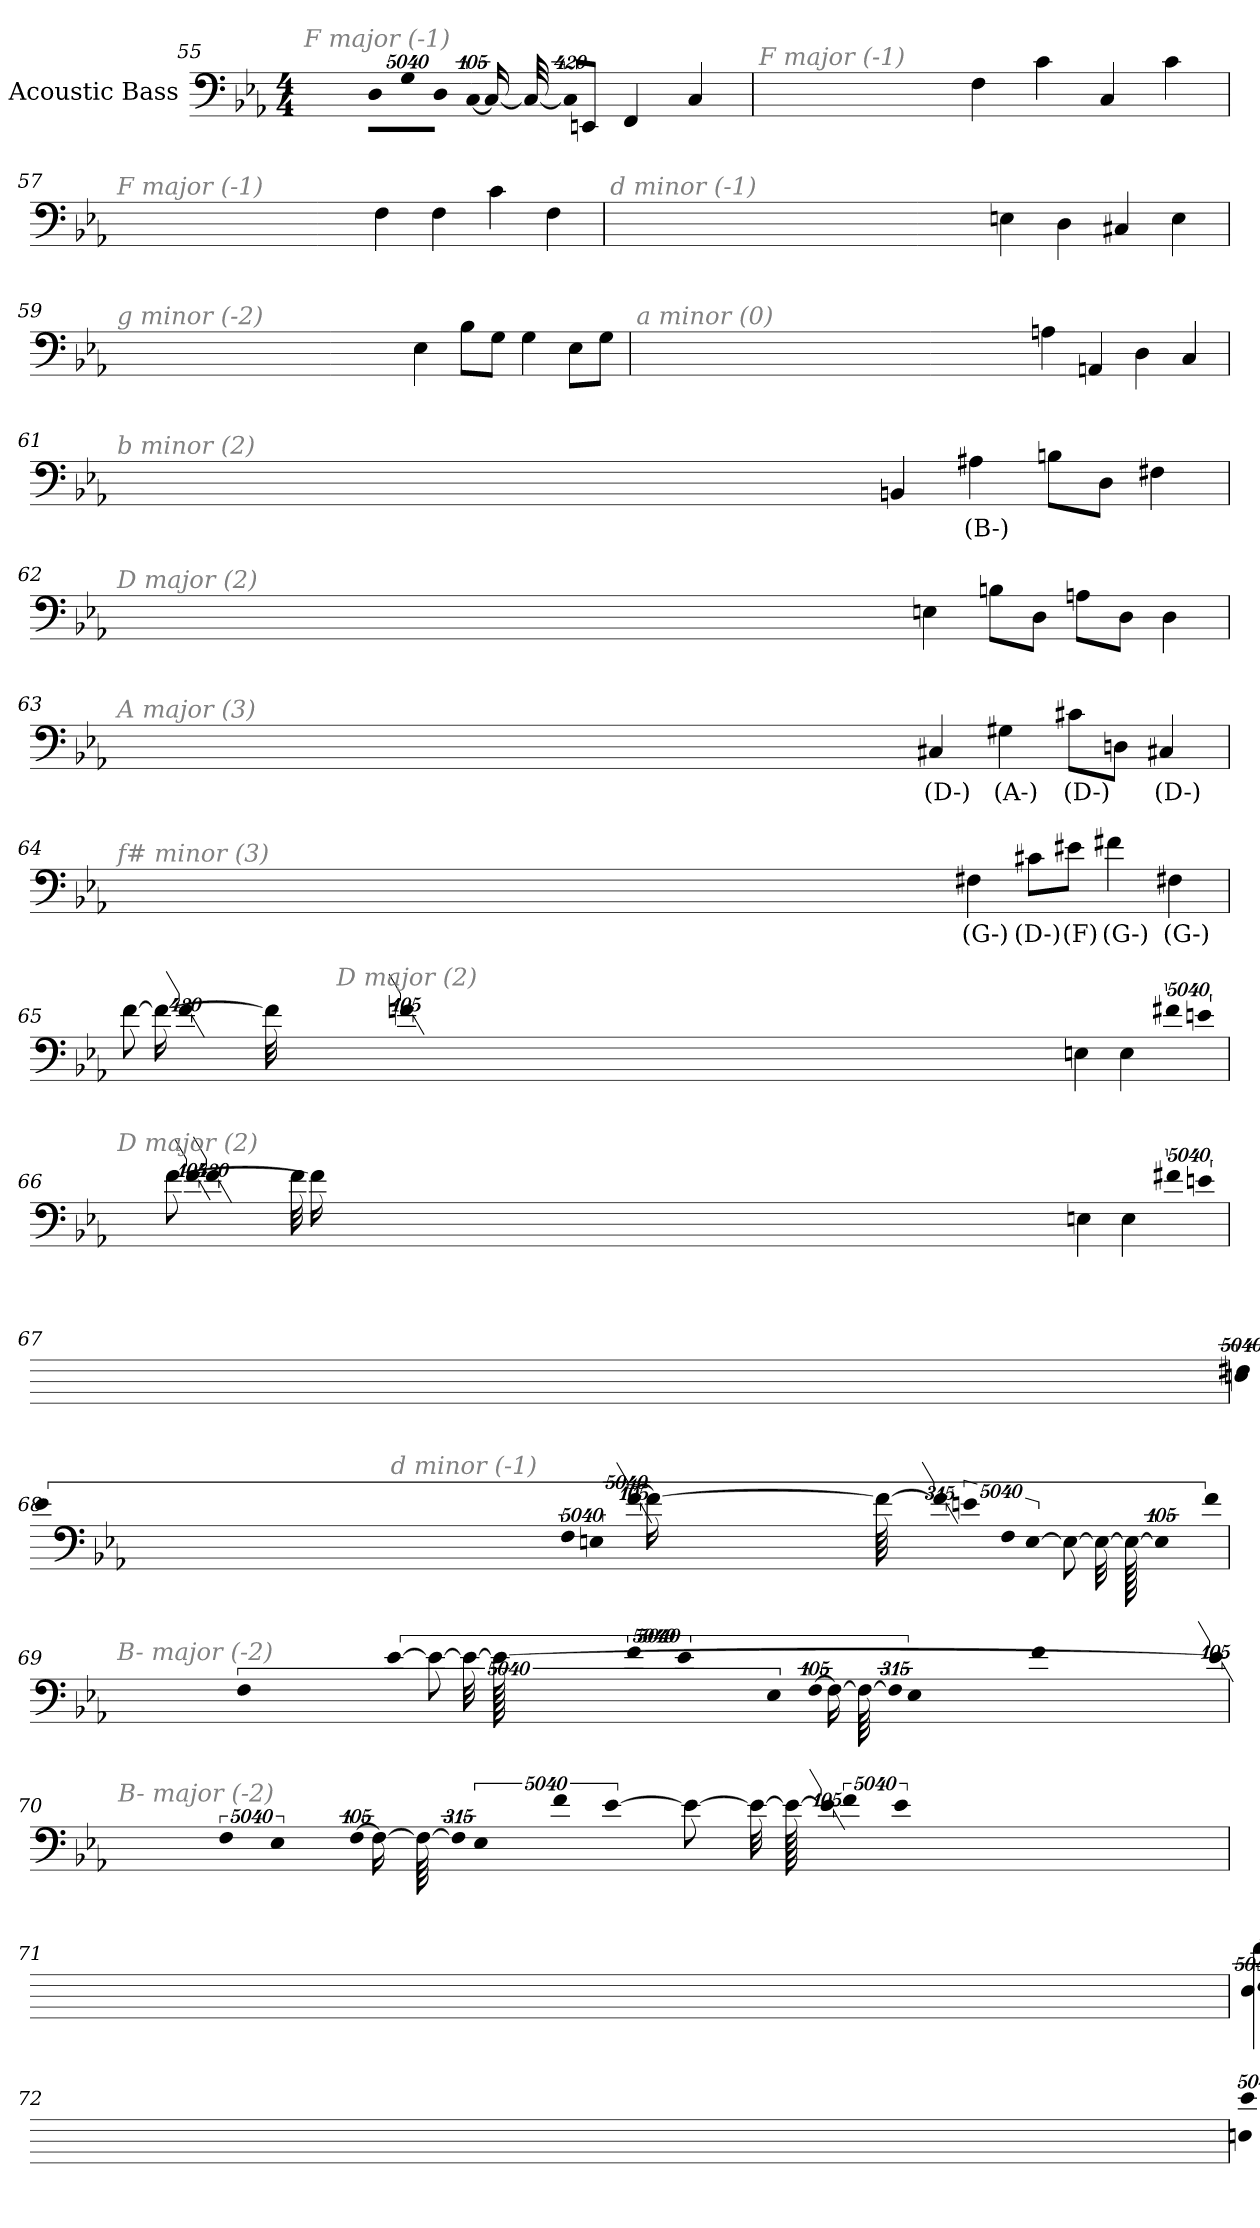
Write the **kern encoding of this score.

**kern	**text
*part1	*part1
*staff1	*staff1
*I"Acoustic Bass	*
*clefF4	*
*ITrd7c12	*
*k[b-e-a-]	*
*E-:	*
*M4/4	*
=55	=55
!LO:TX:i:color=#808080:t=F major (-1)	!
!LO:N:vis=8	!
40320%3347DDL	.
!LO:N:vis=8	!
40320%3347GG	.
!LO:N:vis=8	!
40320%3347DDJ	.
!LO:N:vis=1024	!
[13440%13CCL	.
16CCL_	.
32CCL_	.
!LO:N:vis=1024%31	!
13440%407CCL]	.
8EEEnJ	.
4FFF	.
4CC	.
=56	=56
!LO:TX:i:color=#808080:t=F major (-1)	!
4FF	.
4C	.
4CC	.
4C	.
=57	=57
!LO:TX:i:color=#808080:t=F major (-1)	!
4FF	.
4FF	.
4C	.
4FF	.
=58	=58
!LO:TX:i:color=#808080:t=d minor (-1)	!
4EEn	.
4DD	.
4CC#X	.
4EE	.
=59	=59
!LO:TX:i:color=#808080:t=g minor (-2)	!
4EE-	.
8BB-L	.
8GGJ	.
4GG	.
8EE-L	.
8GGJ	.
=60	=60
!LO:TX:i:color=#808080:t=a minor (0)	!
4AAn	.
4AAAn	.
4DD	.
4CC	.
=61	=61
!LO:TX:i:color=#808080:t=b minor (2)	!
4BBBn	.
4AA#Xi	(B-)
8BBnL	.
8DDJ	.
4FF#X	.
=62	=62
!LO:TX:i:color=#808080:t=D major (2)	!
4EEn	.
8BBnL	.
8DDJ	.
8AAnL	.
8DDJ	.
4DD	.
=63	=63
!LO:TX:i:color=#808080:t=A major (3)	!
4CC#Xi	(D-)
4GG#Xi	(A-)
8C#XiL	(D-)
8DDnJ	.
4CC#Xi	(D-)
=64	=64
!LO:TX:i:color=#808080:t=f# minor (3)	!
4FF#Xi	(G-)
8C#XiL	(D-)
8E#XiJ	(F)
4F#Xi	(G-)
4FF#Xi	(G-)
=65	=65
!LO:TX:i:color=#808080:t=D major (2)	!
4EEn	.
4EE	.
!LO:N:vis=8	!
40320%3347F#X	.
!LO:N:vis=4	!
20160%3347En	.
!LO:N:vis=1024	!
[13440%13Fn	.
8F_	.
16F_	.
32F_	.
!LO:N:vis=1024%31	!
13440%407F]	.
=66	=66
!LO:TX:i:color=#808080:t=D major (2)	!
4EEn	.
4EE	.
!LO:N:vis=8	!
40320%3347F#X	.
!LO:N:vis=4	!
20160%3347En	.
!LO:N:vis=1024	!
[13440%13F#	.
8F#_	.
16F#_	.
32F#_	.
!LO:N:vis=1024%31	!
13440%407F#]	.
=67	=67
!LO:TX:i:color=#808080:t=D major (2)	!
!LO:N:vis=8	!
40320%3347FF#X	.
!LO:N:vis=4	!
20160%3347EEn	.
!LO:N:vis=1024	!
[13440%13FF#	.
16FF#_	.
64FF#_	.
!LO:N:vis=256	!
20160%79FF#]	.
!LO:N:vis=4	!
20160%3347EE	.
!LO:N:vis=8	!
40320%3347F#X	.
!LO:N:vis=1024	!
[13440%13En	.
8E_	.
32E_	.
128E_	.
!LO:N:vis=1024	!
13440%13E]	.
!LO:N:vis=8	!
40320%3347F#	.
!LO:N:vis=4	!
20160%3347E	.
=68	=68
!LO:TX:i:color=#808080:t=d minor (-1)	!
!LO:N:vis=8	!
40320%3347FF	.
!LO:N:vis=4	!
20160%3347EEn	.
!LO:N:vis=1024	!
[13440%13F	.
16F_	.
64F_	.
!LO:N:vis=256	!
20160%79F]	.
!LO:N:vis=4	!
20160%3347En	.
!LO:N:vis=8	!
40320%3347FF	.
!LO:N:vis=1024	!
[13440%13EE	.
8EE_	.
32EE_	.
128EE_	.
!LO:N:vis=1024	!
13440%13EE]	.
!LO:N:vis=8	!
40320%3347F	.
!LO:N:vis=4	!
20160%3347E	.
=69	=69
!LO:TX:i:color=#808080:t=B- major (-2)	!
!LO:N:vis=8	!
40320%3347FF	.
!LO:N:vis=4	!
20160%3347EE-	.
!LO:N:vis=1024	!
[13440%13FF	.
16FF_	.
64FF_	.
!LO:N:vis=256	!
20160%79FF]	.
!LO:N:vis=4	!
20160%3347EE-	.
!LO:N:vis=8	!
40320%3347F	.
!LO:N:vis=1024	!
[13440%13E-	.
8E-_	.
32E-_	.
128E-_	.
!LO:N:vis=1024	!
13440%13E-]	.
!LO:N:vis=8	!
40320%3347F	.
!LO:N:vis=4	!
20160%3347E-	.
=70	=70
!LO:TX:i:color=#808080:t=B- major (-2)	!
!LO:N:vis=8	!
40320%3347FF	.
!LO:N:vis=4	!
20160%3347EE-	.
!LO:N:vis=1024	!
[13440%13FF	.
16FF_	.
64FF_	.
!LO:N:vis=256	!
20160%79FF]	.
!LO:N:vis=4	!
20160%3347EE-	.
!LO:N:vis=8	!
40320%3347F	.
!LO:N:vis=1024	!
[13440%13E-	.
8E-_	.
32E-_	.
128E-_	.
!LO:N:vis=1024	!
13440%13E-]	.
!LO:N:vis=8	!
40320%3347F	.
!LO:N:vis=4	!
20160%3347E-	.
=71	=71
!LO:TX:i:color=#808080:t=B- major (-2)	!
!LO:N:vis=8	!
40320%3347FF	.
!LO:N:vis=4	!
20160%3347EE-	.
!LO:N:vis=1024	!
[13440%13FL	.
16FL_	.
64FL_	.
!LO:N:vis=256	!
20160%79FL]	.
!LO:N:vis=8	!
40320%3347E-	.
!LO:N:vis=8	!
40320%3347FFJ	.
!LO:N:vis=8	!
40320%3347EE-L	.
!LO:N:vis=1024	!
[13440%13F	.
16F_	.
64F_	.
!LO:N:vis=256	!
20160%79F]	.
!LO:N:vis=8	!
40320%3347E-J	.
!LO:N:vis=8	!
40320%3347FFL	.
!LO:N:vis=8	!
40320%3347EE-	.
!LO:N:vis=1024	!
[13440%13FJ	.
16FJ_	.
64FJ_	.
!LO:N:vis=256	!
20160%79FJ]	.
=72	=72
!LO:TX:i:color=#808080:t=D major (2)	!
!LO:N:vis=8	!
40320%3347E-L	.
!LO:N:vis=8	!
40320%3347EEn	.
!LO:N:vis=8	!
40320%3347DDJ	.
!LO:N:vis=1024	!
[13440%13E-L	.
16E-L_	.
64E-L_	.
!LO:N:vis=256	!
20160%79E-L]	.
!LO:N:vis=8	!
40320%3347D	.
!LO:N:vis=8	!
40320%3347DDJ	.
!LO:N:vis=8	!
40320%3347CC#XL	.
!LO:N:vis=1024	!
[13440%13E-	.
16E-_	.
64E-_	.
!LO:N:vis=256	!
20160%79E-]	.
!LO:N:vis=8	!
40320%3347DJ	.
!LO:N:vis=8	!
40320%3347C#XiL	(D-)
!LO:N:vis=8	!
40320%3347C	.
!LO:N:vis=1024	!
[13440%13BBnJ	.
16BBJ_	.
64BBJ_	.
!LO:N:vis=256	!
20160%79BBJ]	.
=	=
*-	*-
